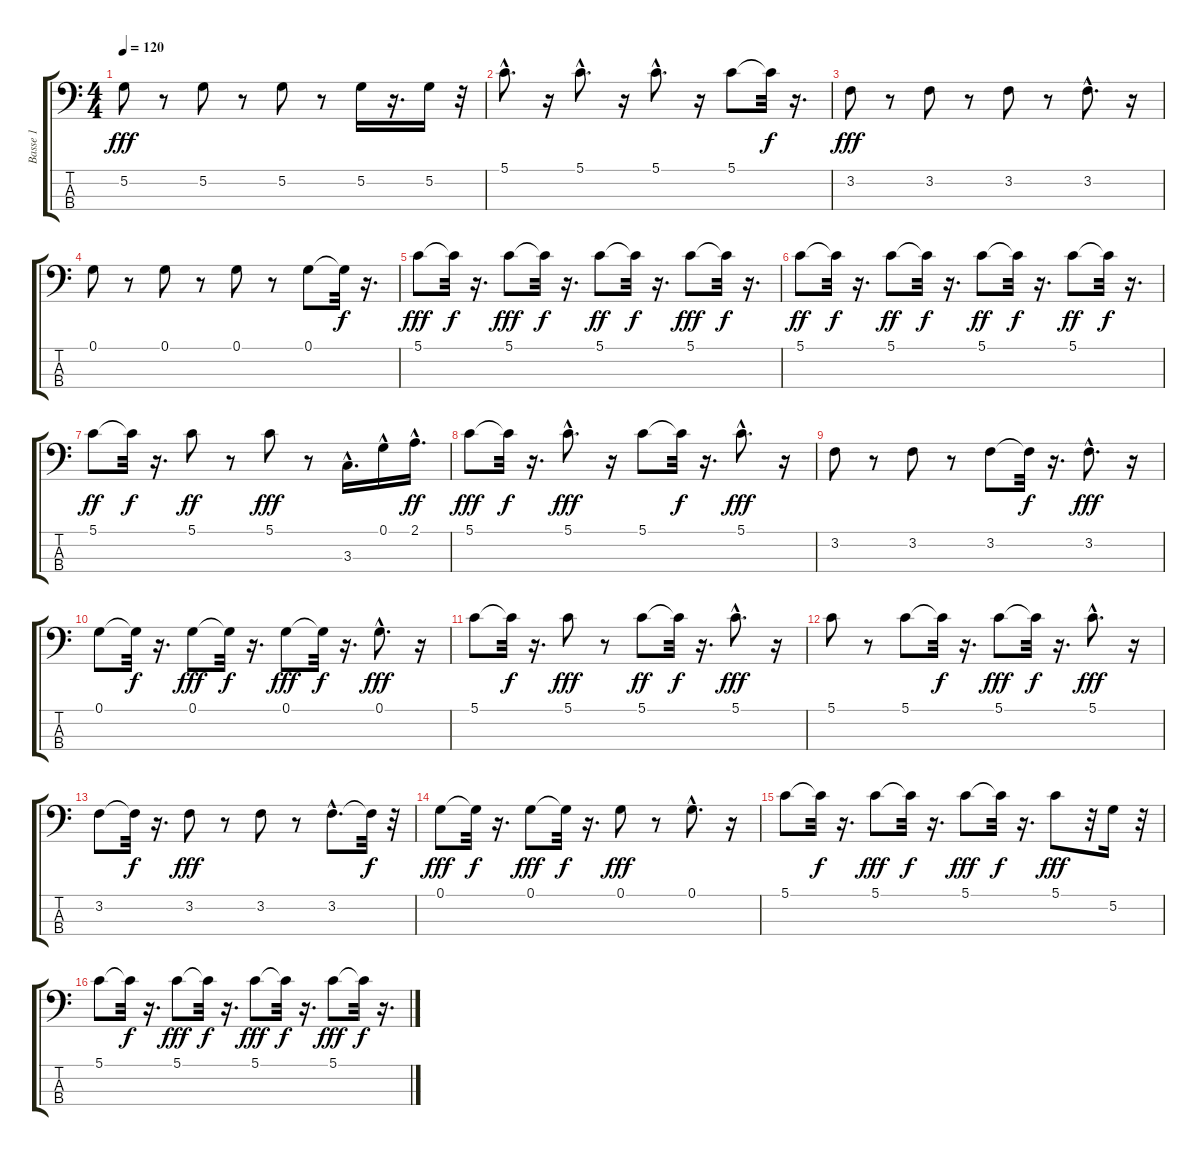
\track ("Basse 1" "Basse 1") {instrument electricbassfinger}
\staff {score tabs}
\tuning (G2 D2 A1 E1) {hide}
\ts (4 4)
\tempo 120
\clef f4
\ks c
5.2.8{dy fff} r.8 5.2.8 r.8 5.2.8 r.8 5.2.16 r.16{d} 5.2.16 r.32 |
5.1{hac}.8{d} r.16 5.1{hac}.8{d} r.16 5.1{hac}.8{d} r.16 5.1.8 5.1{t}.32{dy f} r.16{d} |
3.2.8{dy fff} r.8 3.2.8 r.8 3.2.8 r.8 3.2{hac}.8{d} r.16 |
0.1.8 r.8 0.1.8 r.8 0.1.8 r.8 0.1.8 0.1{t}.32{dy f} r.16{d} |
5.1.8{dy fff} 5.1{t}.32{dy f} r.16{d} 5.1.8{dy fff} 5.1{t}.32{dy f} r.16{d} 5.1.8{dy ff} 5.1{t}.32{dy f} r.16{d} 5.1.8{dy fff} 5.1{t}.32{dy f} r.16{d} |
5.1.8{dy ff} 5.1{t}.32{dy f} r.16{d} 5.1.8{dy ff} 5.1{t}.32{dy f} r.16{d} 5.1.8{dy ff} 5.1{t}.32{dy f} r.16{d} 5.1.8{dy ff} 5.1{t}.32{dy f} r.16{d} |
5.1.8{dy ff} 5.1{t}.32{dy f} r.16{d} 5.1.8{dy ff} r.8 5.1.8{dy fff} r.8 3.3{hac}.16{d} 0.1{hac}.16 2.1{hac}.16{d dy ff} |
5.1.8{dy fff} 5.1{t}.32{dy f} r.16{d} 5.1{hac}.8{d dy fff} r.16 5.1.8 5.1{t}.32{dy f} r.16{d} 5.1{hac}.8{d dy fff} r.16 |
3.2.8 r.8 3.2.8 r.8 3.2.8 3.2{t}.32{dy f} r.16{d} 3.2{hac}.8{d dy fff} r.16 |
0.1.8 0.1{t}.32{dy f} r.16{d} 0.1.8{dy fff} 0.1{t}.32{dy f} r.16{d} 0.1.8{dy fff} 0.1{t}.32{dy f} r.16{d} 0.1{hac}.8{d dy fff} r.16 |
5.1.8 5.1{t}.32{dy f} r.16{d} 5.1.8{dy fff} r.8 5.1.8{dy ff} 5.1{t}.32{dy f} r.16{d} 5.1{hac}.8{d dy fff} r.16 |
5.1.8 r.8 5.1.8 5.1{t}.32{dy f} r.16{d} 5.1.8{dy fff} 5.1{t}.32{dy f} r.16{d} 5.1{hac}.8{d dy fff} r.16 |
3.2.8 3.2{t}.32{dy f} r.16{d} 3.2.8{dy fff} r.8 3.2.8 r.8 3.2{hac}.8{d} 3.2{t}.32{dy f} r.32 |
0.1.8{dy fff} 0.1{t}.32{dy f} r.16{d} 0.1.8{dy fff} 0.1{t}.32{dy f} r.16{d} 0.1.8{dy fff} r.8 0.1{hac}.8{d} r.16 |
5.1.8 5.1{t}.32{dy f} r.16{d} 5.1.8{dy fff} 5.1{t}.32{dy f} r.16{d} 5.1.8{dy fff} 5.1{t}.32{dy f} r.16{d} 5.1.8{dy fff} r.32 5.2.16 r.32 |
5.1.8 5.1{t}.32{dy f} r.16{d} 5.1.8{dy fff} 5.1{t}.32{dy f} r.16{d} 5.1.8{dy fff} 5.1{t}.32{dy f} r.16{d} 5.1.8{dy fff} 5.1{t}.32{dy f} r.16{d}
